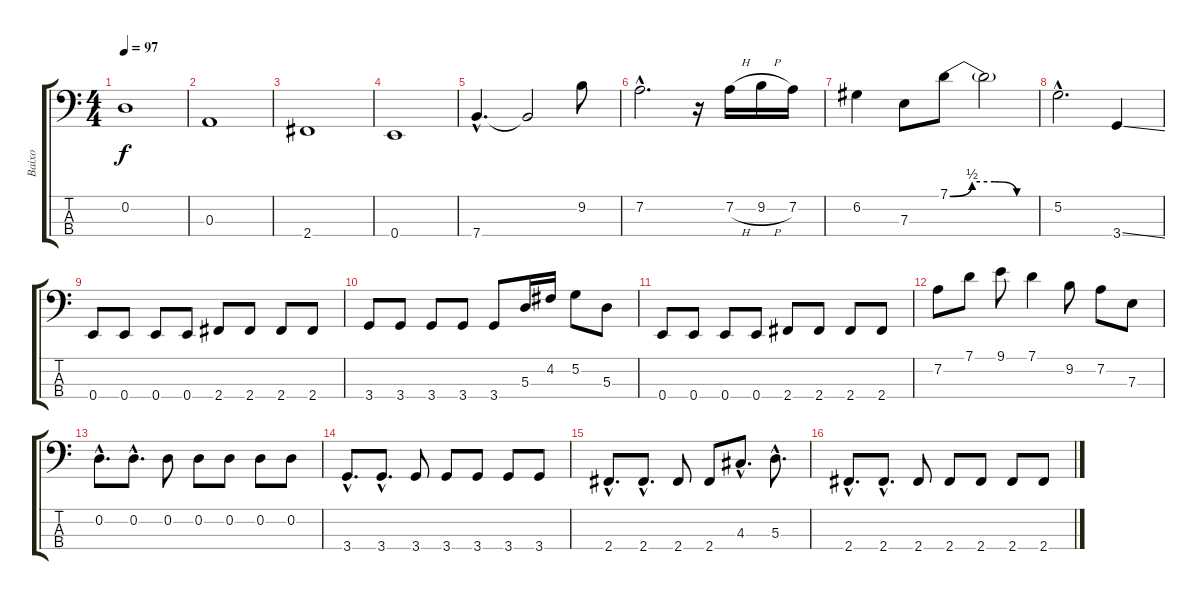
\track ("Baixo" "Baixo") {instrument electricbassfinger}
\staff {score tabs}
\tuning (G2 D2 A1 E1) {hide}
\ts (4 4)
\tempo 97
\clef f4
\ks c
0.2.1{dy f} |
0.3.1 |
2.4.1 |
0.4.1 |
7.4{hac}.4{d} 7.4{t}.2 9.2.8 |
7.2{hac}.2{d} r.16 7.2{h}.16 9.2{h}.16 7.2.16 |
6.2.4 7.3.8 7.1{be (custom 0 0 15 2 30 2 45 0 60 0)}.8 7.1{t}.2 |
5.2{hac}.2{d} 3.4{ss}.4 |
0.4.8 0.4.8 0.4.8 0.4.8 2.4.8 2.4.8 2.4.8 2.4.8 |
3.4.8 3.4.8 3.4.8 3.4.8 3.4.8 5.3.16 4.2.16 5.2.8 5.3.8 |
0.4.8 0.4.8 0.4.8 0.4.8 2.4.8 2.4.8 2.4.8 2.4.8 |
7.2.8 7.1.8 9.1.8 7.1.4 9.2.8 7.2.8 7.3.8 |
0.2{hac}.8{d} 0.2{hac}.8{d} 0.2.8 0.2.8 0.2.8 0.2.8 0.2.8 |
3.4{hac}.8{d} 3.4{hac}.8{d} 3.4.8 3.4.8 3.4.8 3.4.8 3.4.8 |
2.4{hac}.8{d} 2.4{hac}.8{d} 2.4.8 2.4.8 4.3{hac}.8{d} 5.3{hac}.8{d} |
2.4{hac}.8{d} 2.4{hac}.8{d} 2.4.8 2.4.8 2.4.8 2.4.8 2.4.8
